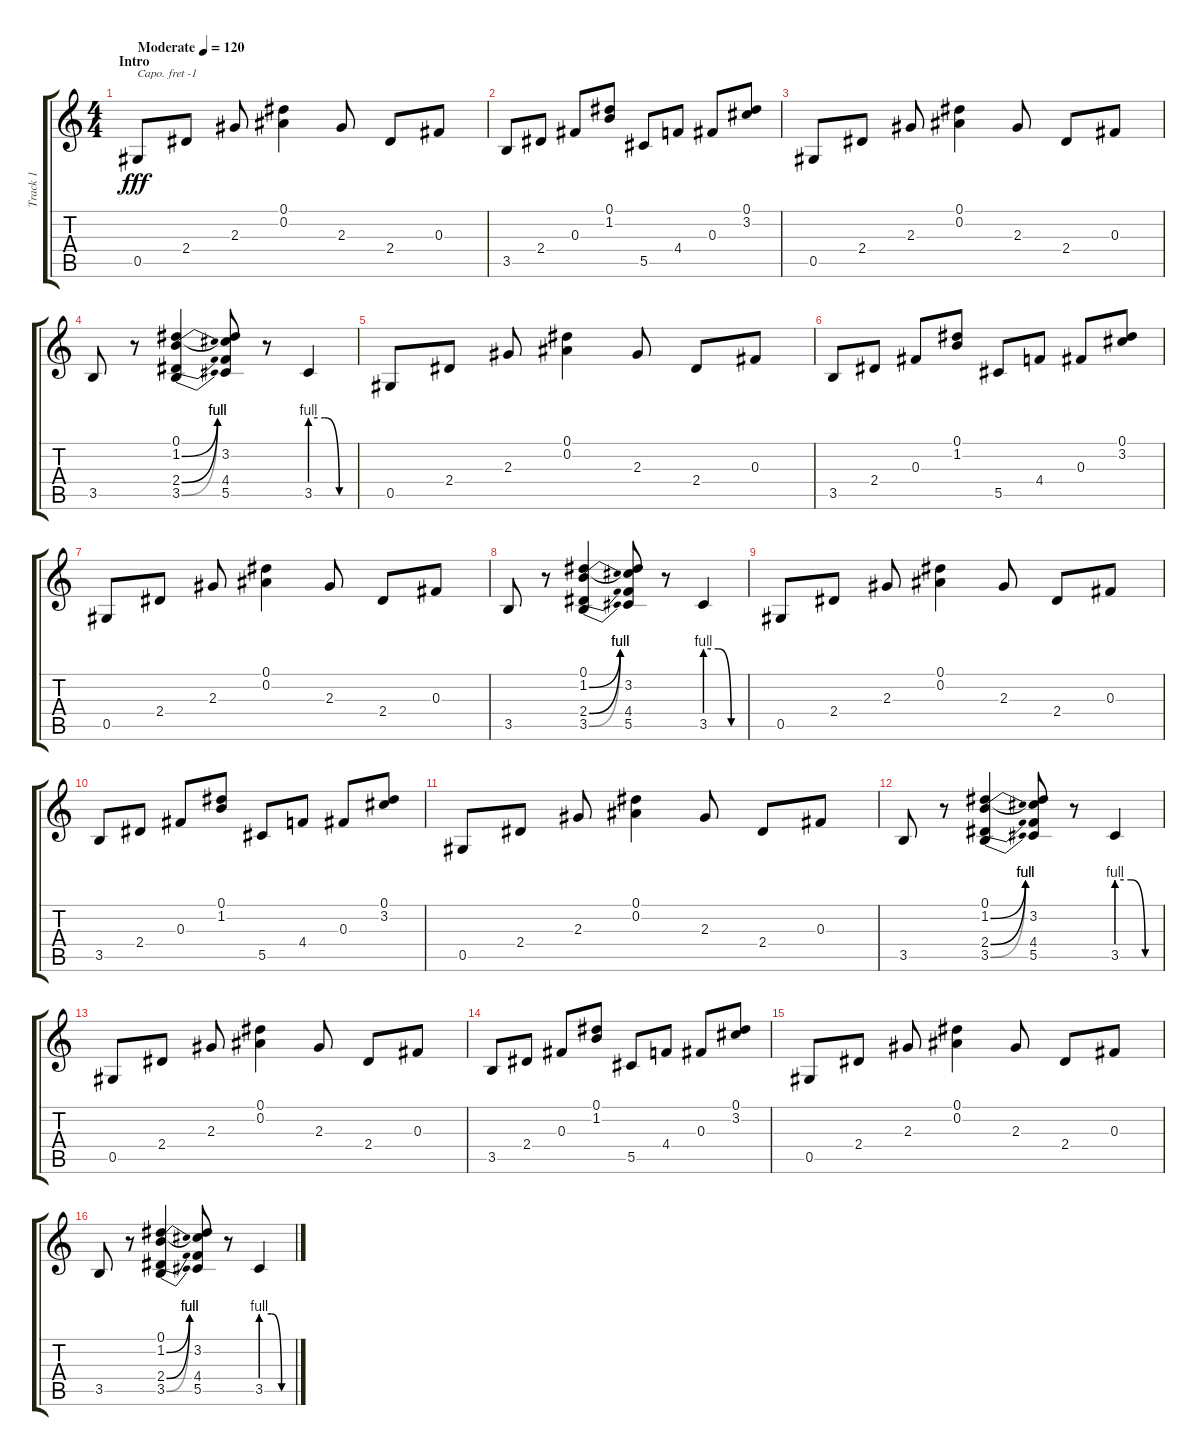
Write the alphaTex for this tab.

\track ("Track 1" "Track 1") {instrument acousticguitarsteel}
\staff {score tabs}
\capo -1
\tuning (E4 B3 G3 D3 A2 E2) {hide}
\ts (4 4)
\section ("" "Intro")
\tempo (120 "Moderate")
\clef g2
\ks c
0.5.8{dy fff instrument acousticguitarsteel} 2.4.8 2.3.8 (0.1 0.2).4 2.3.8 2.4.8 0.3.8 |
3.5.8 2.4.8 0.3.8 (0.1 1.2).8 5.5.8 4.4.8 0.3.8 (0.1 3.2).8 |
0.5.8 2.4.8 2.3.8 (0.1 0.2).4 2.3.8 2.4.8 0.3.8 |
3.5.8 r.8 (0.1 1.2{be (bend 0 0 60 4)} 2.4{be (bend 0 0 60 4)} 3.5{be (bend 0 0 60 4)}).4 (0.1{t} 3.2 4.4 5.5).8 r.8 3.5{be (custom 0 4 20 4 40 0 60 0)}.4 |
0.5.8 2.4.8 2.3.8 (0.1 0.2).4 2.3.8 2.4.8 0.3.8 |
3.5.8 2.4.8 0.3.8 (0.1 1.2).8 5.5.8 4.4.8 0.3.8 (0.1 3.2).8 |
0.5.8 2.4.8 2.3.8 (0.1 0.2).4 2.3.8 2.4.8 0.3.8 |
3.5.8 r.8 (0.1 1.2{be (bend 0 0 60 4)} 2.4{be (bend 0 0 60 4)} 3.5{be (bend 0 0 60 4)}).4 (0.1{t} 3.2 4.4 5.5).8 r.8 3.5{be (custom 0 4 20 4 40 0 60 0)}.4 |
0.5.8 2.4.8 2.3.8 (0.1 0.2).4 2.3.8 2.4.8 0.3.8 |
3.5.8 2.4.8 0.3.8 (0.1 1.2).8 5.5.8 4.4.8 0.3.8 (0.1 3.2).8 |
0.5.8 2.4.8 2.3.8 (0.1 0.2).4 2.3.8 2.4.8 0.3.8 |
3.5.8 r.8 (0.1 1.2{be (bend 0 0 60 4)} 2.4{be (bend 0 0 60 4)} 3.5{be (bend 0 0 60 4)}).4 (0.1{t} 3.2 4.4 5.5).8 r.8 3.5{be (custom 0 4 20 4 40 0 60 0)}.4 |
0.5.8 2.4.8 2.3.8 (0.1 0.2).4 2.3.8 2.4.8 0.3.8 |
3.5.8 2.4.8 0.3.8 (0.1 1.2).8 5.5.8 4.4.8 0.3.8 (0.1 3.2).8 |
0.5.8 2.4.8 2.3.8 (0.1 0.2).4 2.3.8 2.4.8 0.3.8 |
3.5.8 r.8 (0.1 1.2{be (bend 0 0 60 4)} 2.4{be (bend 0 0 60 4)} 3.5{be (bend 0 0 60 4)}).4 (0.1{t} 3.2 4.4 5.5).8 r.8 3.5{be (custom 0 4 20 4 40 0 60 0)}.4
